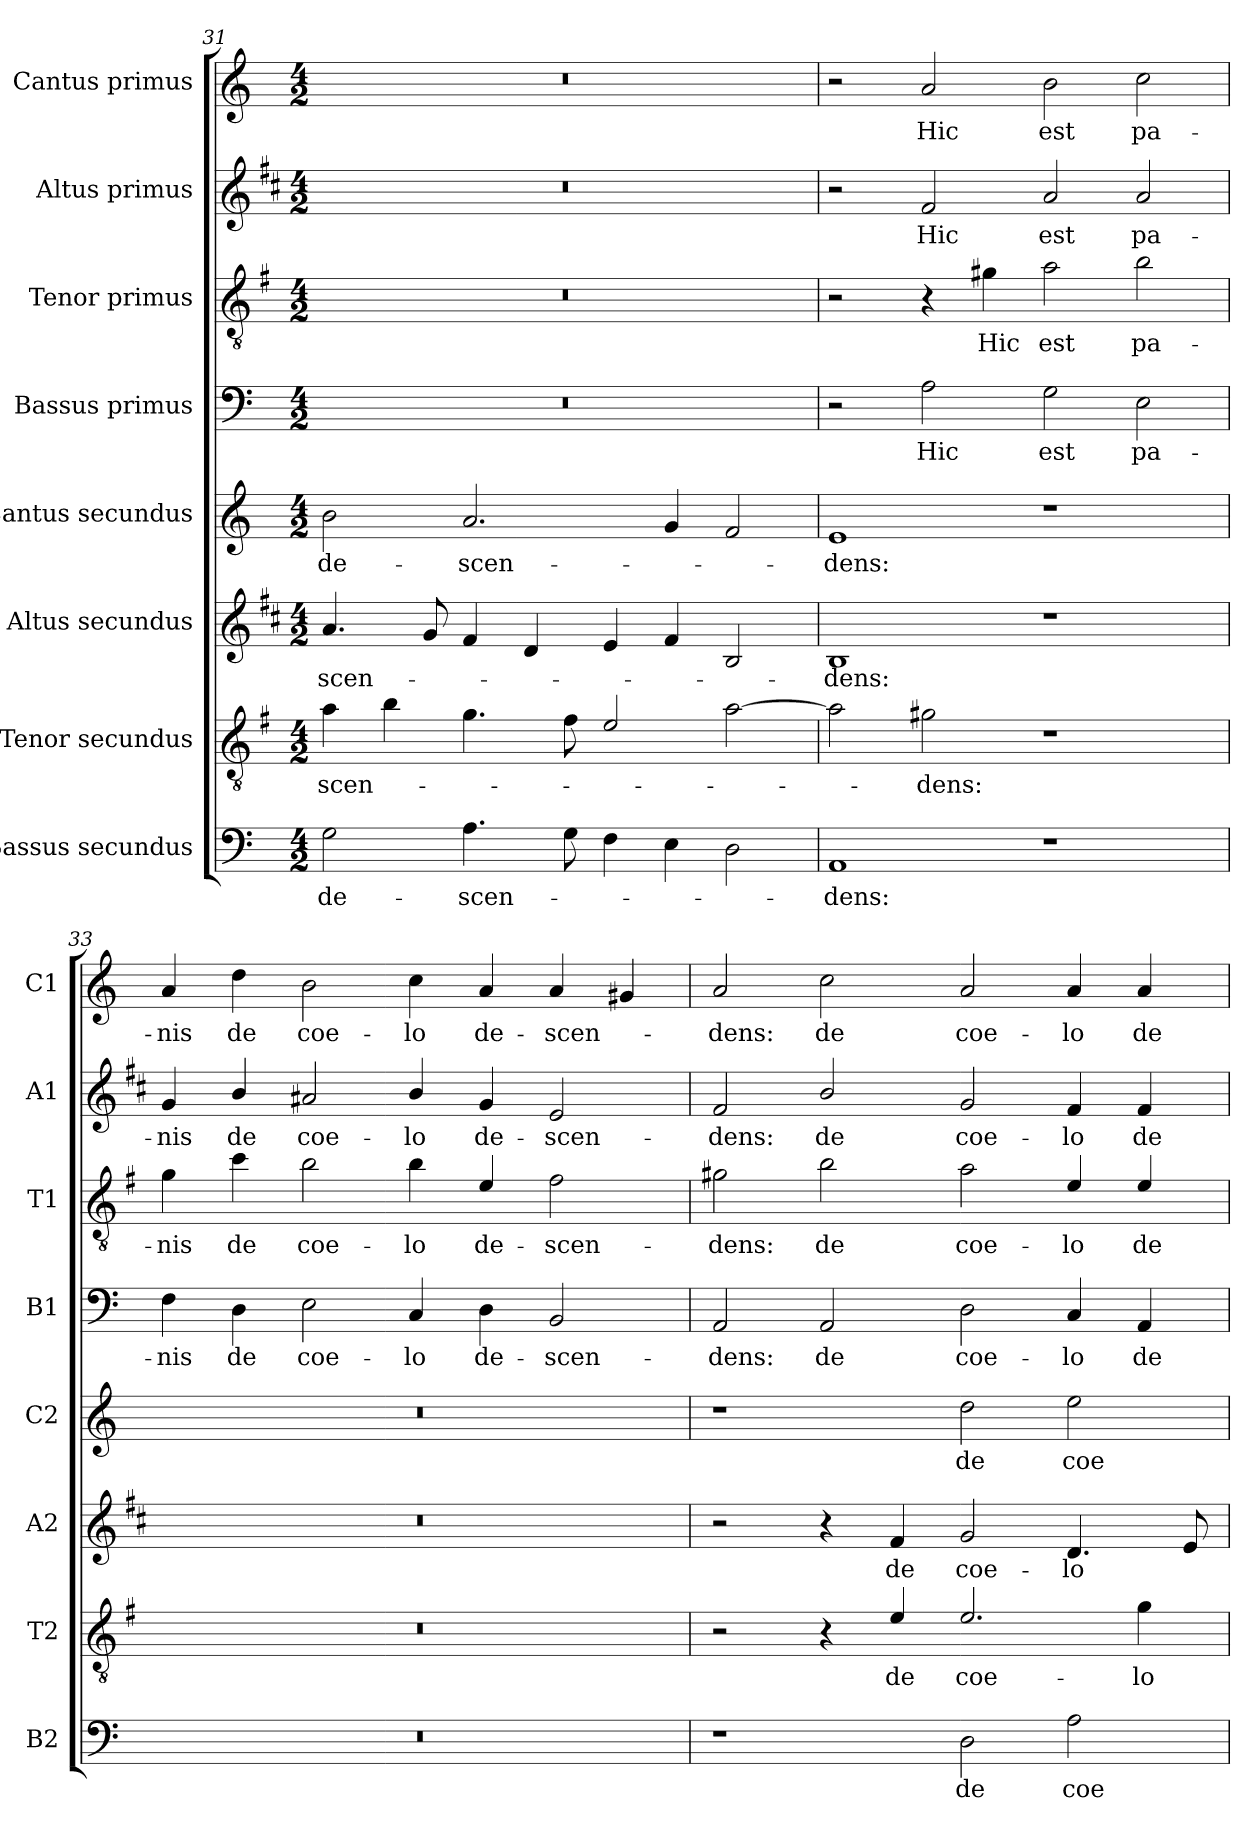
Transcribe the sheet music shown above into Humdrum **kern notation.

**kern	**text	**kern	**text	**kern	**text	**kern	**text	**kern	**text	**kern	**text	**kern	**text	**kern	**text
*part8	*part8	*part7	*part7	*part6	*part6	*part5	*part5	*part4	*part4	*part3	*part3	*part2	*part2	*part1	*part1
*staff8	*staff8	*staff7	*staff7	*staff6	*staff6	*staff5	*staff5	*staff4	*staff4	*staff3	*staff3	*staff2	*staff2	*staff1	*staff1
*I"Bassus secundus	*	*I"Tenor secundus	*	*I"Altus secundus	*	*I"Cantus secundus	*	*I"Bassus primus	*	*I"Tenor primus	*	*I"Altus primus	*	*I"Cantus primus	*
*I'B2	*	*I'T2	*	*I'A2	*	*I'C2	*	*I'B1	*	*I'T1	*	*I'A1	*	*I'C1	*
*clefF4	*	*clefGv2	*	*clefG2	*	*clefG2	*	*clefF4	*	*clefGv2	*	*clefG2	*	*clefG2	*
*	*	*ITrd4c7	*	*ITrd1c2	*	*	*	*	*	*ITrd4c7	*	*ITrd1c2	*	*	*
*k[]	*	*k[]	*	*k[]	*	*k[]	*	*k[]	*	*k[]	*	*k[]	*	*k[]	*
*C:	*	*C:	*	*C:	*	*C:	*	*C:	*	*C:	*	*C:	*	*C:	*
*M4/2	*	*M4/2	*	*M4/2	*	*M4/2	*	*M4/2	*	*M4/2	*	*M4/2	*	*M4/2	*
=31	=31	=31	=31	=31	=31	=31	=31	=31	=31	=31	=31	=31	=31	=31	=31
!	!LO:LY:b	!	!LO:LY:b	!	!LO:LY:b	!	!LO:LY:b	!	!	!	!	!	!	!	!
2G\	de-	4d\	-scen-	4.g/	-scen-	2b\	de-	0r	.	0r	.	0r	.	0r	.
.	.	4e\	.	.	.	.	.	.	.	.	.	.	.	.	.
.	.	.	.	8f/	.	.	.	.	.	.	.	.	.	.	.
!	!LO:LY:b	!	!	!	!	!	!LO:LY:b	!	!	!	!	!	!	!	!
4.A\	-scen-	4.c\	.	4e/	.	2.a/	-scen-	.	.	.	.	.	.	.	.
.	.	.	.	4c/	.	.	.	.	.	.	.	.	.	.	.
8G\	.	8B\	.	.	.	.	.	.	.	.	.	.	.	.	.
4F\	.	2A/	.	4d/	.	.	.	.	.	.	.	.	.	.	.
4E\	.	.	.	4e/	.	4g/	.	.	.	.	.	.	.	.	.
2D\	.	[2d\	.	2A/	.	2f/	.	.	.	.	.	.	.	.	.
=32	=32	=32	=32	=32	=32	=32	=32	=32	=32	=32	=32	=32	=32	=32	=32
!	!LO:LY:b	!	!	!	!LO:LY:b	!	!LO:LY:b	!	!	!	!	!	!	!	!
1AA	-dens:	2d\]	.	1A	-dens:	1e	-dens:	2r	.	2r	.	2r	.	2r	.
!	!	!	!LO:LY:b	!	!	!	!	!	!LO:LY:b	!	!	!	!LO:LY:b	!	!LO:LY:b
.	.	2c#X\	-dens:	.	.	.	.	2A\	Hic	4r	.	2e/	Hic	2a/	Hic
!	!	!	!	!	!	!	!	!	!	!	!LO:LY:b	!	!	!	!
.	.	.	.	.	.	.	.	.	.	4c#X\	Hic	.	.	.	.
!	!	!	!	!	!	!	!	!	!LO:LY:b	!	!LO:LY:b	!	!LO:LY:b	!	!LO:LY:b
1r	.	1r	.	1r	.	1r	.	2G\	est	2d\	est	2g/	est	2b\	est
!	!	!	!	!	!	!	!	!	!LO:LY:b	!	!LO:LY:b	!	!LO:LY:b	!	!LO:LY:b
.	.	.	.	.	.	.	.	2E\	pa-	2e\	pa-	2g/	pa-	2cc\	pa-
=33	=33	=33	=33	=33	=33	=33	=33	=33	=33	=33	=33	=33	=33	=33	=33
!	!	!	!	!	!	!	!	!	!LO:LY:b	!	!LO:LY:b	!	!LO:LY:b	!	!LO:LY:b
0r	.	0r	.	0r	.	0r	.	4F\	-nis	4c\	-nis	4f/	-nis	4a/	-nis
!	!	!	!	!	!	!	!	!	!LO:LY:b	!	!LO:LY:b	!	!LO:LY:b	!	!LO:LY:b
.	.	.	.	.	.	.	.	4D\	de	4f\	de	4a/	de	4dd\	de
!	!	!	!	!	!	!	!	!	!LO:LY:b	!	!LO:LY:b	!	!LO:LY:b	!	!LO:LY:b
.	.	.	.	.	.	.	.	2E\	coe-	2e\	coe-	2g#X/	coe-	2b\	coe-
!	!	!	!	!	!	!	!	!	!LO:LY:b	!	!LO:LY:b	!	!LO:LY:b	!	!LO:LY:b
.	.	.	.	.	.	.	.	4C/	-lo	4e\	-lo	4a/	-lo	4cc\	-lo
!	!	!	!	!	!	!	!	!	!LO:LY:b	!	!LO:LY:b	!	!LO:LY:b	!	!LO:LY:b
.	.	.	.	.	.	.	.	4D\	de-	4A/	de-	4f/	de-	4a/	de-
!	!	!	!	!	!	!	!	!	!LO:LY:b	!	!LO:LY:b	!	!LO:LY:b	!	!LO:LY:b
.	.	.	.	.	.	.	.	2BB/	-scen-	2B\	-scen-	2d/	-scen-	4a/	-scen-
.	.	.	.	.	.	.	.	.	.	.	.	.	.	4g#X/	.
!!LO:LB:g=z
=34	=34	=34	=34	=34	=34	=34	=34	=34	=34	=34	=34	=34	=34	=34	=34
!	!	!	!	!	!	!	!	!	!LO:LY:b	!	!LO:LY:b	!	!LO:LY:b	!	!LO:LY:b
1r	.	2r	.	2r	.	1r	.	2AA/	-dens:	2c#X\	-dens:	2e/	dens:	2a/	-dens:
!	!	!	!	!	!	!	!	!	!LO:LY:b	!	!LO:LY:b	!	!LO:LY:b	!	!LO:LY:b
.	.	4r	.	4r	.	.	.	2AA/	de	2e\	de	2a/	de	2cc\	de
!	!	!	!LO:LY:b	!	!LO:LY:b	!	!	!	!	!	!	!	!	!	!
.	.	4A/	de	4e/	de	.	.	.	.	.	.	.	.	.	.
!	!LO:LY:b	!	!LO:LY:b	!	!LO:LY:b	!	!LO:LY:b	!	!LO:LY:b	!	!LO:LY:b	!	!LO:LY:b	!	!LO:LY:b
2D\	de	2.A/	coe-	2f/	coe-	2dd\	de	2D\	coe-	2d\	coe-	2f/	-coe-	2a/	coe-
!	!LO:LY:b	!	!	!	!LO:LY:b	!	!LO:LY:b	!	!LO:LY:b	!	!LO:LY:b	!	!LO:LY:b	!	!LO:LY:b
2A\	coe-	.	.	4.c/	-lo	2ee\	coe-	4C/	-lo	4A/	-lo	4e/	lo	4a/	-lo
!	!	!	!LO:LY:b	!	!	!	!	!	!LO:LY:b	!	!LO:LY:b	!	!LO:LY:b	!	!LO:LY:b
.	.	4c\	-lo	.	.	.	.	4AA/	de-	4A/	de-	4e/	-de-	4a/	de-
.	.	.	.	8d/	.	.	.	.	.	.	.	.	.	.	.
=	=	=	=	=	=	=	=	=	=	=	=	=	=	=	=
*-	*-	*-	*-	*-	*-	*-	*-	*-	*-	*-	*-	*-	*-	*-	*-
